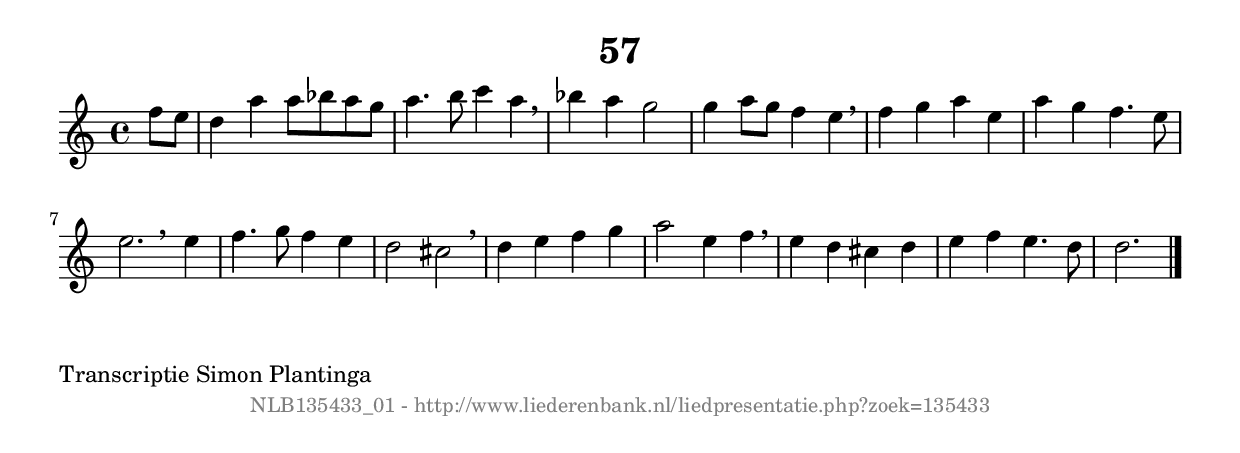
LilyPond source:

%
% produced by wce2krn 1.64 (7 June 2014)
%
\version"2.16"
#(append! paper-alist '(("long" . (cons (* 210 mm) (* 2000 mm)))))
#(set-default-paper-size "long")
sb = {\breathe}
mBreak = {\breathe }
bBreak = {\breathe }
x = {\once\override NoteHead #'style = #'cross }
gl=\glissando
itime={\override Staff.TimeSignature #'stencil = ##f }
ficta = {\once\set suggestAccidentals = ##t}
fine = {\once\override Score.RehearsalMark #'self-alignment-X = #1 \mark \markup {\italic{Fine}}}
dc = {\once\override Score.RehearsalMark #'self-alignment-X = #1 \mark \markup {\italic{D.C.}}}
dcf = {\once\override Score.RehearsalMark #'self-alignment-X = #1 \mark \markup {\italic{D.C. al Fine}}}
dcc = {\once\override Score.RehearsalMark #'self-alignment-X = #1 \mark \markup {\italic{D.C. al Coda}}}
ds = {\once\override Score.RehearsalMark #'self-alignment-X = #1 \mark \markup {\italic{D.S.}}}
dsf = {\once\override Score.RehearsalMark #'self-alignment-X = #1 \mark \markup {\italic{D.S. al Fine}}}
dsc = {\once\override Score.RehearsalMark #'self-alignment-X = #1 \mark \markup {\italic{D.S. al Coda}}}
pv = {\set Score.repeatCommands = #'((volta "1"))}
sv = {\set Score.repeatCommands = #'((volta "2"))}
tv = {\set Score.repeatCommands = #'((volta "3"))}
qv = {\set Score.repeatCommands = #'((volta "4"))}
xv = {\set Score.repeatCommands = #'((volta #f))}
\header{ tagline = ""
title = "57"
}
\score {{
\key d \dorian
\relative g'
{
\set melismaBusyProperties = #'()
\partial 32*8
\time 4/4
\tempo 4=120
\override Score.MetronomeMark #'transparent = ##t
\override Score.RehearsalMark #'break-visibility = #(vector #t #t #f)
f'8 e8 | d4 a'4 a8 bes8 a8 g8 | a4. b8 c4 a4 | \sb bes4 a4 g2 | g4 a8 g8 f4 e4 | \sb f4 g4 a4 e4 | a4 g4 f4. e8 | e2. \bar ":|:" \bBreak
e4 | f4. g8 f4 e4 | d2 cis2 \sb | d4 e4 f4 g4 | a2 e4 f4 \sb | e4 d4 cis4 d4 | e4 f4 e4. d8 | d2. \bar "|."
 }}
 \midi { }
 \layout {
            indent = 0.0\cm
}
}
\markup { \wordwrap-string #" 
Transcriptie Simon Plantinga
"}
\markup { \vspace #0 } \markup { \with-color #grey \fill-line { \center-column { \smaller "NLB135433_01 - http://www.liederenbank.nl/liedpresentatie.php?zoek=135433" } } }
